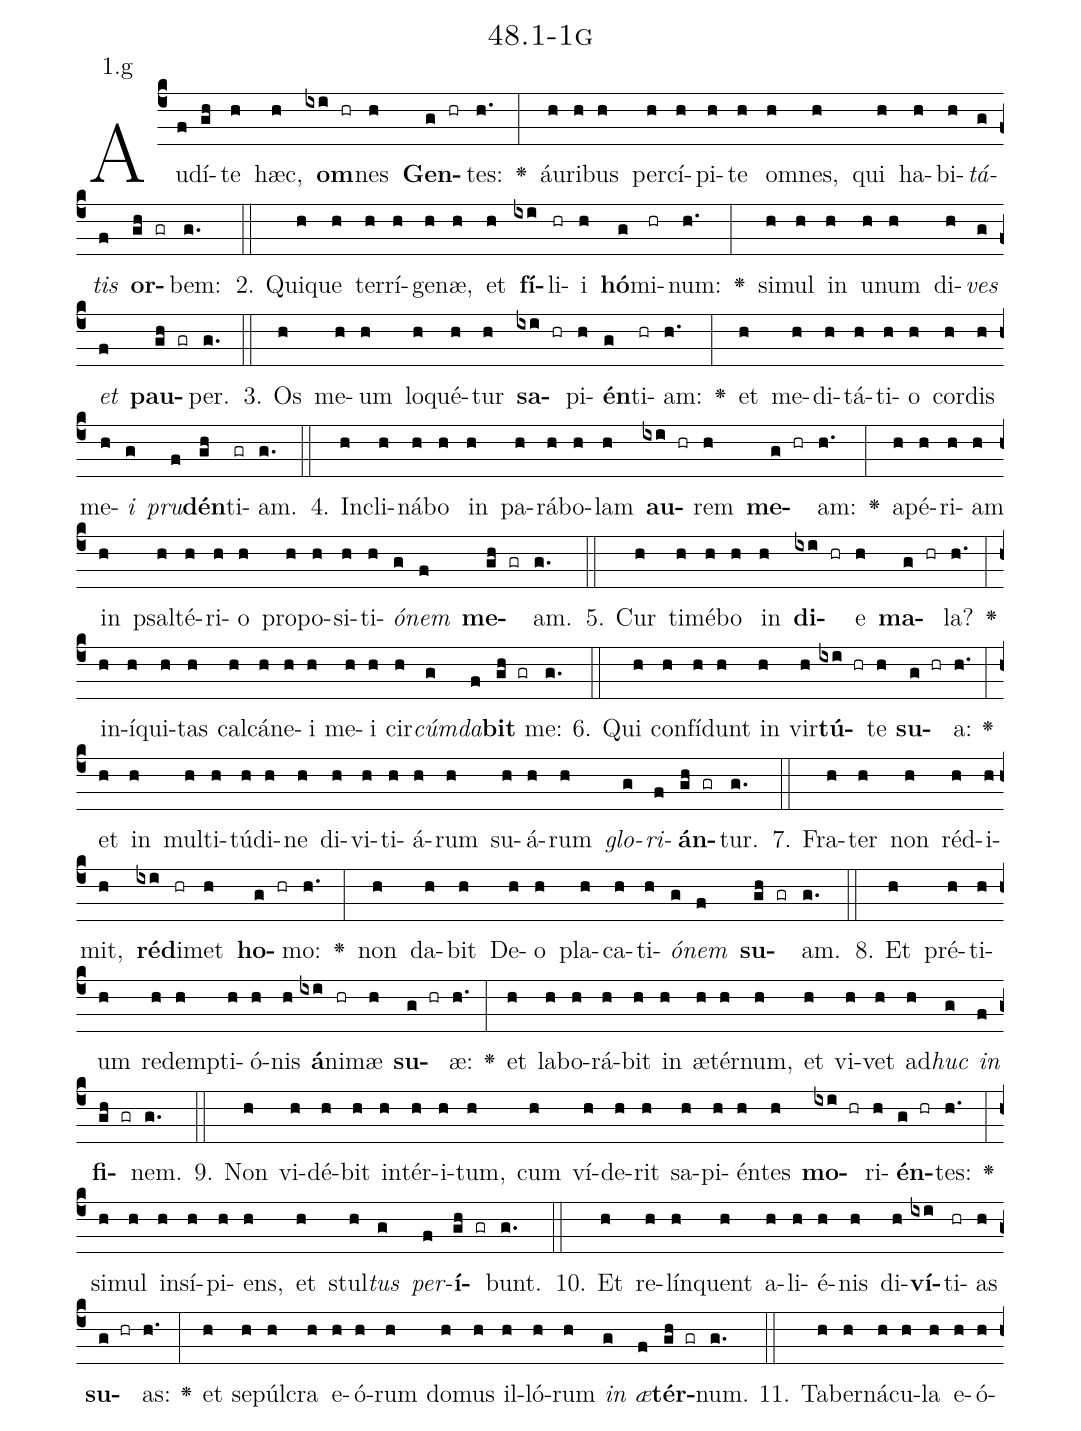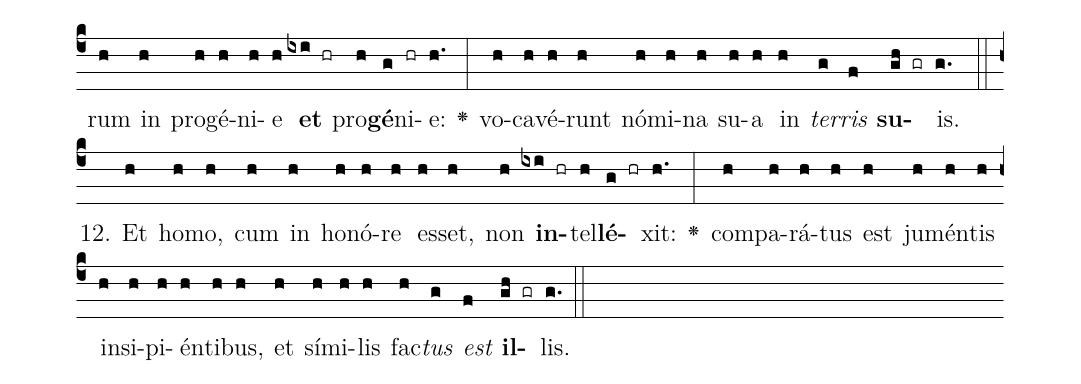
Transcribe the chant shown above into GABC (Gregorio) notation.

name: 48.1-1g;
annotation: 1.g;
%%
(c4)Au(f)dí(gh)te(h) hæc,(h) <b>om</b>(ixi hr)nes(h) <b>Gen</b>(g hr)tes:(h.) <v>\greheightstar</v>(:) áu(h)ri(h)bus(h) per(h)cí(h)pi(h)te(h) om(h)nes,(h) qui(h) ha(h)bi(h)<i>tá</i>(g)<i>tis</i>(f) <b>or</b>(gh gr)bem:(g.) (::)
2. Qui(h)que(h) ter(h)rí(h)ge(h)næ,(h) et(h) <b>fí</b>(ixi)li(hr)i(h) <b>hó</b>(g)mi(hr)num:(h.) <v>\greheightstar</v>(:) si(h)mul(h) in(h) u(h)num(h) di(h)<i>ves</i>(g) <i>et</i>(f) <b>pau</b>(gh gr)per.(g.) (::)
3. Os(h) me(h)um(h) lo(h)qué(h)tur(h) <b>sa</b>(ixi hr)pi(h)<b>én</b>(g)ti(hr)am:(h.) <v>\greheightstar</v>(:) et(h) me(h)di(h)tá(h)ti(h)o(h) cor(h)dis(h) me(h)<i>i</i>(g) <i>pru</i>(f)<b>dén</b>(gh)ti(gr)am.(g.) (::)
4. In(h)cli(h)ná(h)bo(h) in(h) pa(h)rá(h)bo(h)lam(h) <b>au</b>(ixi hr)rem(h) <b>me</b>(g hr)am:(h.) <v>\greheightstar</v>(:) a(h)pé(h)ri(h)am(h) in(h) psal(h)té(h)ri(h)o(h) pro(h)po(h)si(h)ti(h)<i>ó</i>(g)<i>nem</i>(f) <b>me</b>(gh gr)am.(g.) (::)
5. Cur(h) ti(h)mé(h)bo(h) in(h) <b>di</b>(ixi hr)e(h) <b>ma</b>(g hr)la?(h.) <v>\greheightstar</v>(:) in(h)í(h)qui(h)tas(h) cal(h)cá(h)ne(h)i(h) me(h)i(h) cir(h)<i>cúm</i>(g)<i>da</i>(f)<b>bit</b>(gh gr) me:(g.) (::)
6. Qui(h) con(h)fí(h)dunt(h) in(h) vir(h)<b>tú</b>(ixi hr)te(h) <b>su</b>(g hr)a:(h.) <v>\greheightstar</v>(:) et(h) in(h) mul(h)ti(h)tú(h)di(h)ne(h) di(h)vi(h)ti(h)á(h)rum(h) su(h)á(h)rum(h) <i>glo</i>(g)<i>ri</i>(f)<b>án</b>(gh gr)tur.(g.) (::)
7. Fra(h)ter(h) non(h) réd(h)i(h)mit,(h) <b>réd</b>(ixi)i(hr)met(h) <b>ho</b>(g hr)mo:(h.) <v>\greheightstar</v>(:) non(h) da(h)bit(h) De(h)o(h) pla(h)ca(h)ti(h)<i>ó</i>(g)<i>nem</i>(f) <b>su</b>(gh gr)am.(g.) (::)
8. Et(h) pré(h)ti(h)um(h) red(h)emp(h)ti(h)ó(h)nis(h) <b>á</b>(ixi)ni(hr)mæ(h) <b>su</b>(g hr)æ:(h.) <v>\greheightstar</v>(:) et(h) la(h)bo(h)rá(h)bit(h) in(h) æ(h)tér(h)num,(h) et(h) vi(h)vet(h) ad(h)<i>huc</i>(g) <i>in</i>(f) <b>fi</b>(gh gr)nem.(g.) (::)
9. Non(h) vi(h)dé(h)bit(h) in(h)tér(h)i(h)tum,(h) cum(h) ví(h)de(h)rit(h) sa(h)pi(h)én(h)tes(h) <b>mo</b>(ixi hr)ri(h)<b>én</b>(g hr)tes:(h.) <v>\greheightstar</v>(:) si(h)mul(h) in(h)sí(h)pi(h)ens,(h) et(h) stul(h)<i>tus</i>(g) <i>per</i>(f)<b>í</b>(gh gr)bunt.(g.) (::)
10. Et(h) re(h)lín(h)quent(h) a(h)li(h)é(h)nis(h) di(h)<b>ví</b>(ixi)ti(hr)as(h) <b>su</b>(g hr)as:(h.) <v>\greheightstar</v>(:) et(h) se(h)púl(h)cra(h) e(h)ó(h)rum(h) do(h)mus(h) il(h)ló(h)rum(h) <i>in</i>(g) <i>æ</i>(f)<b>tér</b>(gh gr)num.(g.) (::)
11. Ta(h)ber(h)ná(h)cu(h)la(h) e(h)ó(h)rum(h) in(h) pro(h)gé(h)ni(h)e(h) <b>et</b>(ixi hr) pro(h)<b>gé</b>(g)ni(hr)e:(h.) <v>\greheightstar</v>(:) vo(h)ca(h)vé(h)runt(h) nó(h)mi(h)na(h) su(h)a(h) in(h) <i>ter</i>(g)<i>ris</i>(f) <b>su</b>(gh gr)is.(g.) (::)
12. Et(h) ho(h)mo,(h) cum(h) in(h) ho(h)nó(h)re(h) es(h)set,(h) non(h) <b>in</b>(ixi hr)tel(h)<b>lé</b>(g hr)xit:(h.) <v>\greheightstar</v>(:) com(h)pa(h)rá(h)tus(h) est(h) ju(h)mén(h)tis(h) in(h)si(h)pi(h)én(h)ti(h)bus,(h) et(h) sí(h)mi(h)lis(h) fac(h)<i>tus</i>(g) <i>est</i>(f) <b>il</b>(gh gr)lis.(g.) (::)
